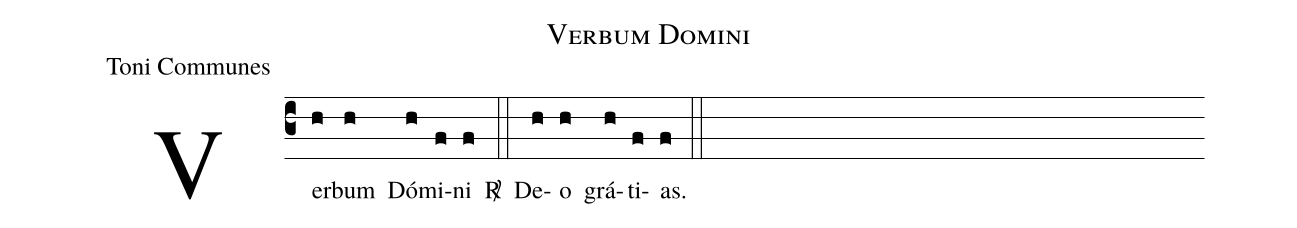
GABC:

name:Verbum Domini;
office-part:Toni Communes;
%%
(c3) Ver(h)bum(h) Dó(h)mi(f)ni(f) <sp>R/</sp>(::) De(h)o(h) grá(h)ti(f)as.(f) (::)
